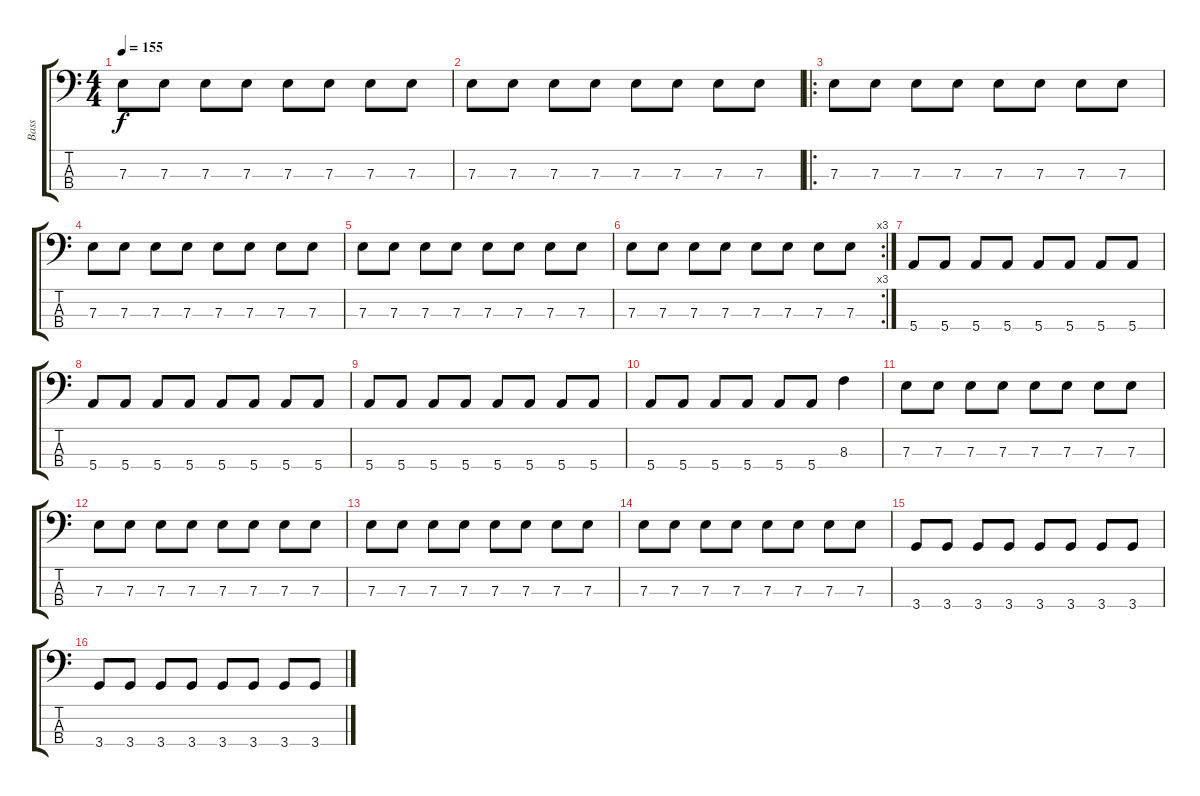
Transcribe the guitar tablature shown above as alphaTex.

\track ("Bass" "Bass") {instrument electricbasspick}
\staff {score tabs}
\tuning (G2 D2 A1 E1) {hide}
\ts (4 4)
\tempo 155
\clef f4
\ks c
7.3.8{dy f} 7.3.8 7.3.8 7.3.8 7.3.8 7.3.8 7.3.8 7.3.8 |
7.3.8 7.3.8 7.3.8 7.3.8 7.3.8 7.3.8 7.3.8 7.3.8 |
\ro
7.3.8 7.3.8 7.3.8 7.3.8 7.3.8 7.3.8 7.3.8 7.3.8 |
7.3.8 7.3.8 7.3.8 7.3.8 7.3.8 7.3.8 7.3.8 7.3.8 |
7.3.8 7.3.8 7.3.8 7.3.8 7.3.8 7.3.8 7.3.8 7.3.8 |
\rc 3
7.3.8 7.3.8 7.3.8 7.3.8 7.3.8 7.3.8 7.3.8 7.3.8 |
5.4.8 5.4.8 5.4.8 5.4.8 5.4.8 5.4.8 5.4.8 5.4.8 |
5.4.8 5.4.8 5.4.8 5.4.8 5.4.8 5.4.8 5.4.8 5.4.8 |
5.4.8 5.4.8 5.4.8 5.4.8 5.4.8 5.4.8 5.4.8 5.4.8 |
5.4.8 5.4.8 5.4.8 5.4.8 5.4.8 5.4.8 8.3.4 |
7.3.8 7.3.8 7.3.8 7.3.8 7.3.8 7.3.8 7.3.8 7.3.8 |
7.3.8 7.3.8 7.3.8 7.3.8 7.3.8 7.3.8 7.3.8 7.3.8 |
7.3.8 7.3.8 7.3.8 7.3.8 7.3.8 7.3.8 7.3.8 7.3.8 |
7.3.8 7.3.8 7.3.8 7.3.8 7.3.8 7.3.8 7.3.8 7.3.8 |
3.4.8 3.4.8 3.4.8 3.4.8 3.4.8 3.4.8 3.4.8 3.4.8 |
3.4.8 3.4.8 3.4.8 3.4.8 3.4.8 3.4.8 3.4.8 3.4.8
